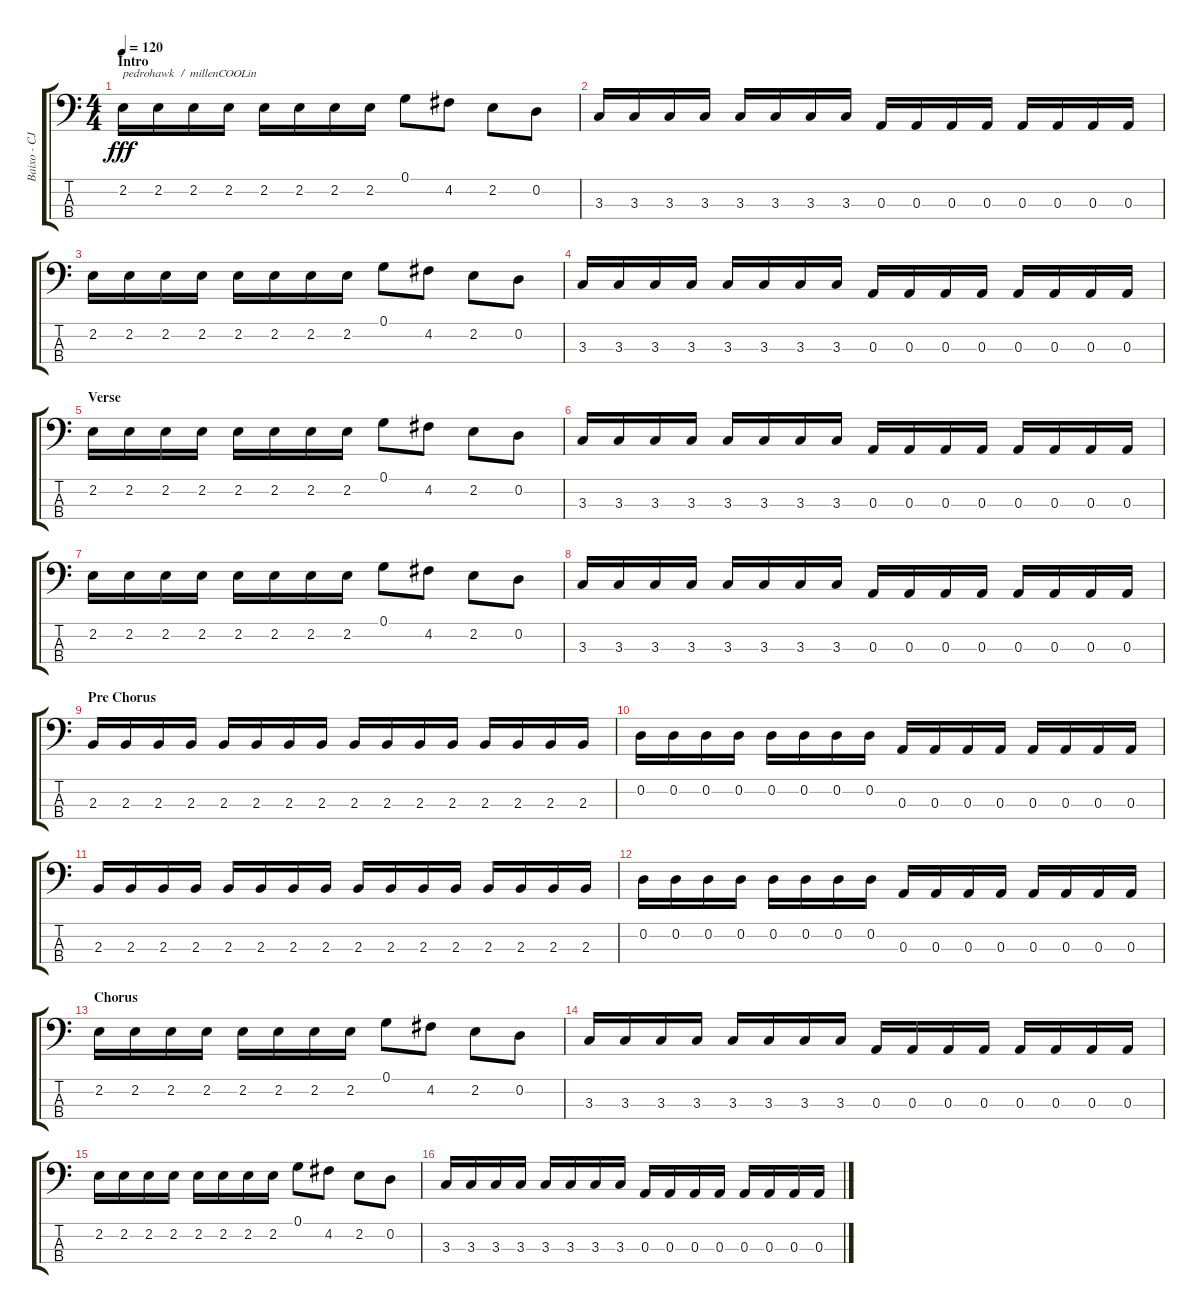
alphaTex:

\track ("Baixo - CJ" "Baixo - CJ") {instrument electricbassfinger}
\staff {score tabs}
\tuning (G2 D2 A1 E1) {hide}
\ts (4 4)
\section ("" "Intro")
\tempo 120
\clef f4
\ks c
2.2.16{txt "pedrohawk  /  millenCOOLin" dy fff instrument electricbassfinger} 2.2.16 2.2.16 2.2.16 2.2.16 2.2.16 2.2.16 2.2.16 0.1.8 4.2.8 2.2.8 0.2.8 |
3.3.16 3.3.16 3.3.16 3.3.16 3.3.16 3.3.16 3.3.16 3.3.16 0.3.16 0.3.16 0.3.16 0.3.16 0.3.16 0.3.16 0.3.16 0.3.16 |
2.2.16 2.2.16 2.2.16 2.2.16 2.2.16 2.2.16 2.2.16 2.2.16 0.1.8 4.2.8 2.2.8 0.2.8 |
3.3.16 3.3.16 3.3.16 3.3.16 3.3.16 3.3.16 3.3.16 3.3.16 0.3.16 0.3.16 0.3.16 0.3.16 0.3.16 0.3.16 0.3.16 0.3.16 |
\section ("" "Verse")
2.2.16 2.2.16 2.2.16 2.2.16 2.2.16 2.2.16 2.2.16 2.2.16 0.1.8 4.2.8 2.2.8 0.2.8 |
3.3.16 3.3.16 3.3.16 3.3.16 3.3.16 3.3.16 3.3.16 3.3.16 0.3.16 0.3.16 0.3.16 0.3.16 0.3.16 0.3.16 0.3.16 0.3.16 |
2.2.16 2.2.16 2.2.16 2.2.16 2.2.16 2.2.16 2.2.16 2.2.16 0.1.8 4.2.8 2.2.8 0.2.8 |
3.3.16 3.3.16 3.3.16 3.3.16 3.3.16 3.3.16 3.3.16 3.3.16 0.3.16 0.3.16 0.3.16 0.3.16 0.3.16 0.3.16 0.3.16 0.3.16 |
\section ("" "Pre Chorus")
2.3.16 2.3.16 2.3.16 2.3.16 2.3.16 2.3.16 2.3.16 2.3.16 2.3.16 2.3.16 2.3.16 2.3.16 2.3.16 2.3.16 2.3.16 2.3.16 |
0.2.16 0.2.16 0.2.16 0.2.16 0.2.16 0.2.16 0.2.16 0.2.16 0.3.16 0.3.16 0.3.16 0.3.16 0.3.16 0.3.16 0.3.16 0.3.16 |
2.3.16 2.3.16 2.3.16 2.3.16 2.3.16 2.3.16 2.3.16 2.3.16 2.3.16 2.3.16 2.3.16 2.3.16 2.3.16 2.3.16 2.3.16 2.3.16 |
0.2.16 0.2.16 0.2.16 0.2.16 0.2.16 0.2.16 0.2.16 0.2.16 0.3.16 0.3.16 0.3.16 0.3.16 0.3.16 0.3.16 0.3.16 0.3.16 |
\section ("" "Chorus")
2.2.16 2.2.16 2.2.16 2.2.16 2.2.16 2.2.16 2.2.16 2.2.16 0.1.8 4.2.8 2.2.8 0.2.8 |
3.3.16 3.3.16 3.3.16 3.3.16 3.3.16 3.3.16 3.3.16 3.3.16 0.3.16 0.3.16 0.3.16 0.3.16 0.3.16 0.3.16 0.3.16 0.3.16 |
2.2.16 2.2.16 2.2.16 2.2.16 2.2.16 2.2.16 2.2.16 2.2.16 0.1.8 4.2.8 2.2.8 0.2.8 |
3.3.16 3.3.16 3.3.16 3.3.16 3.3.16 3.3.16 3.3.16 3.3.16 0.3.16 0.3.16 0.3.16 0.3.16 0.3.16 0.3.16 0.3.16 0.3.16
